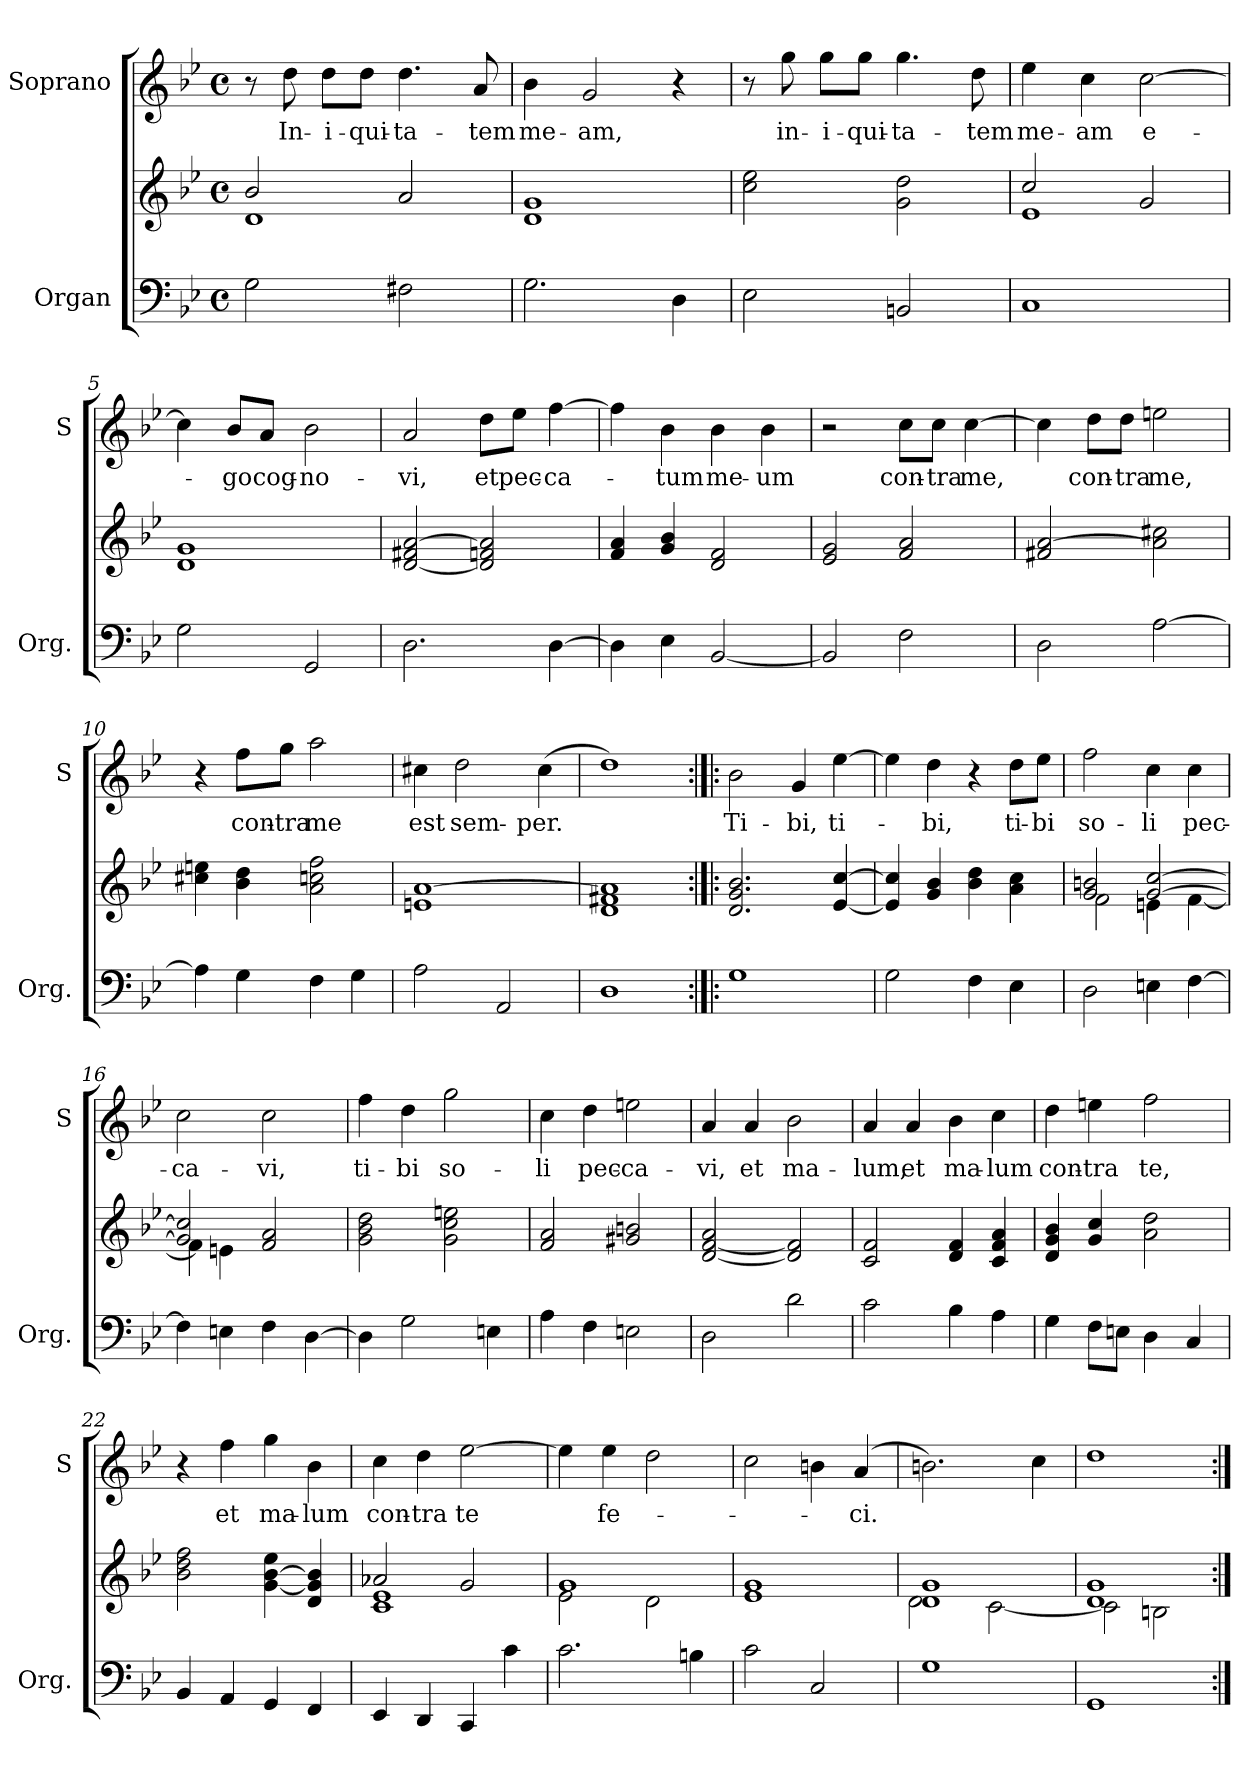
**kern	**kern	**kern	**text
*part2	*part2	*part1	*part1
*staff3	*staff2	*staff1	*staff1
*I"Organ	*	*I"Soprano	*
*I'Org.	*	*I'S	*
*clefF4	*clefG2	*clefG2	*
*k[b-e-]	*k[b-e-]	*k[b-e-]	*
*B-:	*B-:	*B-:	*
*M4/4	*M4/4	*M4/4	*
*met(c)	*met(c)	*met(c)	*
=1	=1	=1	=1
*	*^	*	*
2G\	2b-/	1d	8r	.
!	!	!	!	!LO:LY:b
.	.	.	8dd\	In-
!	!	!	!	!LO:LY:b
.	.	.	8dd\L	-i-
!	!	!	!	!LO:LY:b
.	.	.	8dd\J	-qui-
!	!	!	!	!LO:LY:b
2F#X\	2a/	.	4.dd\	-ta-
!	!	!	!	!LO:LY:b
.	.	.	8a/	-tem
=2	=2	=2	=2	=2
!	!	!	!	!LO:LY:b
2.G\	1g	1d	4b-\	me-
!	!	!	!	!LO:LY:b
.	.	.	2g/	-am,
4D\	.	.	4r	.
*	*v	*v	*	*
=3	=3	=3	=3
2E-\	2cc\ 2ee-\	8r	.
!	!	!	!LO:LY:b
.	.	8gg\	in-
!	!	!	!LO:LY:b
.	.	8gg\L	-i-
!	!	!	!LO:LY:b
.	.	8gg\J	-qui-
!	!	!	!LO:LY:b
2BBn/	2g\ 2dd\	4.gg\	-ta-
!	!	!	!LO:LY:b
.	.	8dd\	-tem
=4	=4	=4	=4
*	*^	*	*
!	!	!	!	!LO:LY:b
1C	2cc/	1e-	4ee-\	me-
!	!	!	!	!LO:LY:b
.	.	.	4cc\	-am
!	!	!	!	!LO:LY:b
.	2g/	.	[2cc\	e-
*	*v	*v	*	*
!!LO:LB:g=z
=5	=5	=5	=5
2G\	1d 1g	4cc\]	.
!	!	!	!LO:LY:b
.	.	8b-/L	-go
!	!	!	!LO:LY:b
.	.	8a/J	cog-
!	!	!	!LO:LY:b
2GG/	.	2b-\	-no-
=6	=6	=6	=6
!	!	!	!LO:LY:b
2.D\	[2d/ 2f#X/ [2a/	2a/	-vi,
!	!	!	!LO:LY:b
.	2d/] 2fn/ 2a/]	8dd\L	et
!	!	!	!LO:LY:b
.	.	8ee-\J	pec-
!	!	!	!LO:LY:b
[4D\	.	[4ff\	-ca-
=7	=7	=7	=7
4D\]	4f/ 4a/	4ff\]	.
!	!	!	!LO:LY:b
4E-\	4g/ 4b-/	4b-\	-tum
!	!	!	!LO:LY:b
[2BB-/	2d/ 2f/	4b-\	me-
!	!	!	!LO:LY:b
.	.	4b-\	-um
=8	=8	=8	=8
2BB-/]	2e-/ 2g/	2r	.
!	!	!	!LO:LY:b
2F\	2f/ 2a/	8cc\L	con-
!	!	!	!LO:LY:b
.	.	8cc\J	-tra
!	!	!	!LO:LY:b
.	.	[4cc\	me,
=9	=9	=9	=9
2D\	2f#X/ [2a/	4cc\]	.
!	!	!	!LO:LY:b
.	.	8dd\L	con-
!	!	!	!LO:LY:b
.	.	8dd\J	-tra
!	!	!	!LO:LY:b
[2A\	2a\] 2cc#X\	2een\	me,
!!LO:LB:g=z
=10	=10	=10	=10
4A\]	4cc#X\ 4een\	4r	.
!	!	!	!LO:LY:b
4G\	4b-\ 4dd\	8ff\L	con-
!	!	!	!LO:LY:b
.	.	8gg\J	-tra
!	!	!	!LO:LY:b
4F\	2a\ 2ccn\ 2ff\	2aa\	me
4G\	.	.	.
=11	=11	=11	=11
!	!	!	!LO:LY:b
2A\	1en [1a	4cc#X\	est
!	!	!	!LO:LY:b
.	.	2dd\	sem-
2AA/	.	.	.
!	!	!	!LO:LY:b
.	.	(>4cc#\	-per.
=12	=12	=12	=12
1D	1d 1f#X 1a]	1dd)	.
=13:|!|:	=13:|!|:	=13:|!|:	=13:|!|:
!	!	!	!LO:LY:b
1G	2.d/ 2.g/ 2.b-/	2b-\	Ti-
!	!	!	!LO:LY:b
.	.	4g/	-bi,
!	!	!	!LO:LY:b
.	[4e-/ [4cc/	[4ee-\	ti-
=14	=14	=14	=14
2G\	4e-/] 4cc/]	4ee-\]	.
!	!	!	!LO:LY:b
.	4g/ 4b-/	4dd\	-bi,
4F\	4b-\ 4dd\	4r	.
!	!	!	!LO:LY:b
4E-\	4a\ 4cc\	8dd\L	ti-
!	!	!	!LO:LY:b
.	.	8ee-\J	-bi
!!LO:PB:g=z
=15	=15	=15	=15
*	*^	*	*
!	!	!	!	!LO:LY:b
2D\	2g/ 2bn/	2f\	2ff\	so-
!	!	!	!	!LO:LY:b
4En\	[>2g/ [>2cc/	4en\	4cc\	-li
!	!	!	!	!LO:LY:b
[4F\	.	[<4f\	4cc\	pec-
=16	=16	=16	=16	=16
!	!	!	!	!LO:LY:b
4F\]	2g/] 2cc/]	4f\]	2cc\	-ca-
4En\	.	4en\	.	.
!	!	!	!	!LO:LY:b
4F\	2f/ 2a/	2ryy	2cc\	-vi,
[4D\	.	.	.	.
*	*v	*v	*	*
=17	=17	=17	=17
!	!	!	!LO:LY:b
4D\]	2g\ 2b-\ 2dd\	4ff\	ti-
!	!	!	!LO:LY:b
2G\	.	4dd\	-bi
!	!	!	!LO:LY:b
.	2g\ 2cc\ 2een\	2gg\	so-
4En\	.	.	.
=18	=18	=18	=18
!	!	!	!LO:LY:b
4A\	2f/ 2a/	4cc\	-li
!	!	!	!LO:LY:b
4F\	.	4dd\	pec-
!	!	!	!LO:LY:b
2En\	2g#X/ 2bn/	2een\	-ca-
=19	=19	=19	=19
!	!	!	!LO:LY:b
2D\	[2d/ [2f/ 2a/	4a/	-vi,
!	!	!	!LO:LY:b
.	.	4a/	et
!	!	!	!LO:LY:b
2d\	2d/] 2f/]	2b-\	ma-
!!LO:LB:g=z
=20	=20	=20	=20
!	!	!	!LO:LY:b
2c\	2c/ 2f/	4a/	-lum,
!	!	!	!LO:LY:b
.	.	4a/	et
!	!	!	!LO:LY:b
4B-\	4d/ 4f/	4b-\	ma-
!	!	!	!LO:LY:b
4A\	4c/ 4f/ 4a/	4cc\	-lum
=21	=21	=21	=21
!	!	!	!LO:LY:b
4G\	4d/ 4g/ 4b-/	4dd\	con-
!	!	!	!LO:LY:b
8F\L	4g/ 4cc/	4een\	-tra
8En\J	.	.	.
!	!	!	!LO:LY:b
4D\	2a\ 2dd\	2ff\	te,
4C/	.	.	.
=22	=22	=22	=22
4BB-/	2b-\ 2dd\ 2ff\	4r	.
!	!	!	!LO:LY:b
4AA/	.	4ff\	et
!	!	!	!LO:LY:b
4GG/	[4g\ [4b-\ 4ee-\	4gg\	ma-
!	!	!	!LO:LY:b
4FF/	4d/ 4g/] 4b-/]	4b-\	-lum
=23	=23	=23	=23
*	*^	*	*
!	!	!	!	!LO:LY:b
4EE-/	2a-X/	1c 1e-	4cc\	con-
!	!	!	!	!LO:LY:b
4DD/	.	.	4dd\	-tra
!	!	!	!	!LO:LY:b
4CC/	2g/	.	[2ee-\	te
4c\	.	.	.	.
=24	=24	=24	=24	=24
2.c\	1g	2e-\	4ee-\]	.
!	!	!	!	!LO:LY:b
.	.	.	4ee-\	fe-
.	.	2d\	2dd\	.
4Bn\	.	.	.	.
*	*v	*v	*	*
!!LO:LB:g=z
=25	=25	=25	=25
2c\	1e- 1g	2cc\	.
2C/	.	4bn\	.
!	!	!	!LO:LY:b
.	.	(>4a/	-ci.
=26	=26	=26	=26
*	*^	*	*
1G	1d 1g	2d\	2.bn\)	.
.	.	[<2c\	.	.
.	.	.	4cc\	.
=27	=27	=27	=27	=27
1GG	1d 1g	2c\]	1dd	.
.	.	2Bn\	.	.
*	*v	*v	*	*
=:|!	=:|!	=:|!	=:|!
*-	*-	*-	*-
